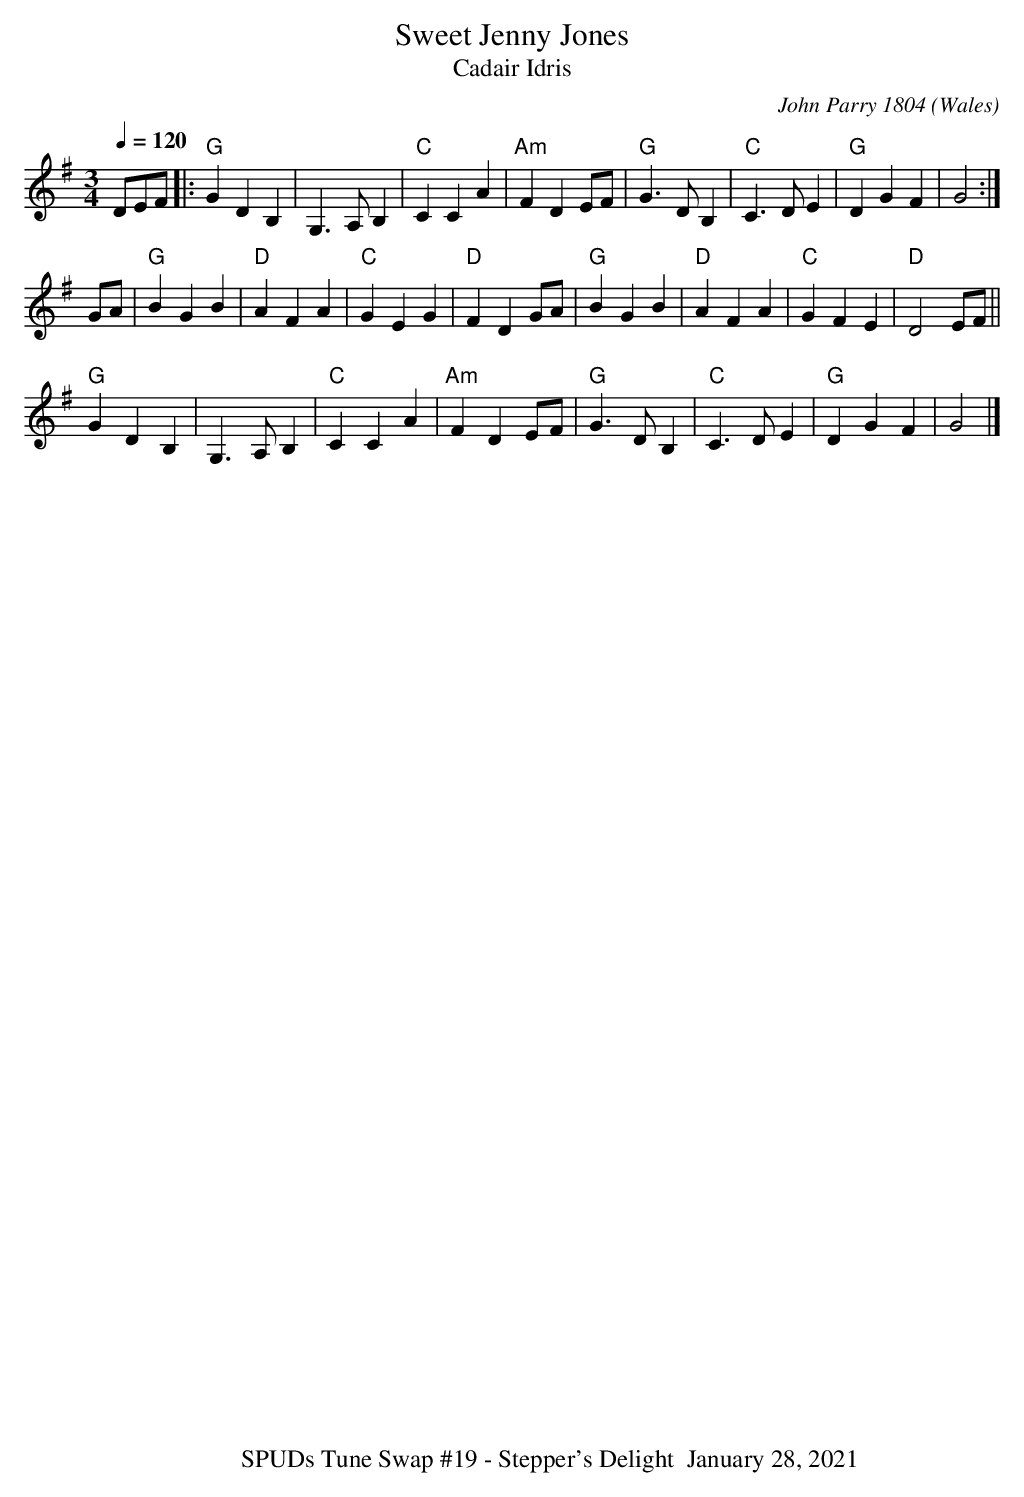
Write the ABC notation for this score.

X:1
T:Sweet Jenny Jones
T:Cadair Idris
C:John Parry 1804
O:Wales
M:3/4
L:1/8
Q:1/4=120
K:G
DEF|:"G"G2 D2 B,2|G,3A, B,2|"C"C2 C2 A2|"Am"F2 D2 EF|\
"G"G2>D2 B,2|"C"C3D E2|"G"D2 G2 F2|G4:|
GA|"G"B2 G2 B2|"D"A2 F2 A2|"C"G2E2G2|"D"F2 D2 GA|\
"G"B2 G2 B2|"D"A2 F2 A2|"C"G2 F2 E2|"D"D4 EF||
"G"G2 D2 B,2|G,3A, B,2|"C"C2 C2 A2|"Am"F2 D2 EF|\
"G"G2>D2 B,2|"C"C3D E2|"G"D2 G2 F2|G4|]
